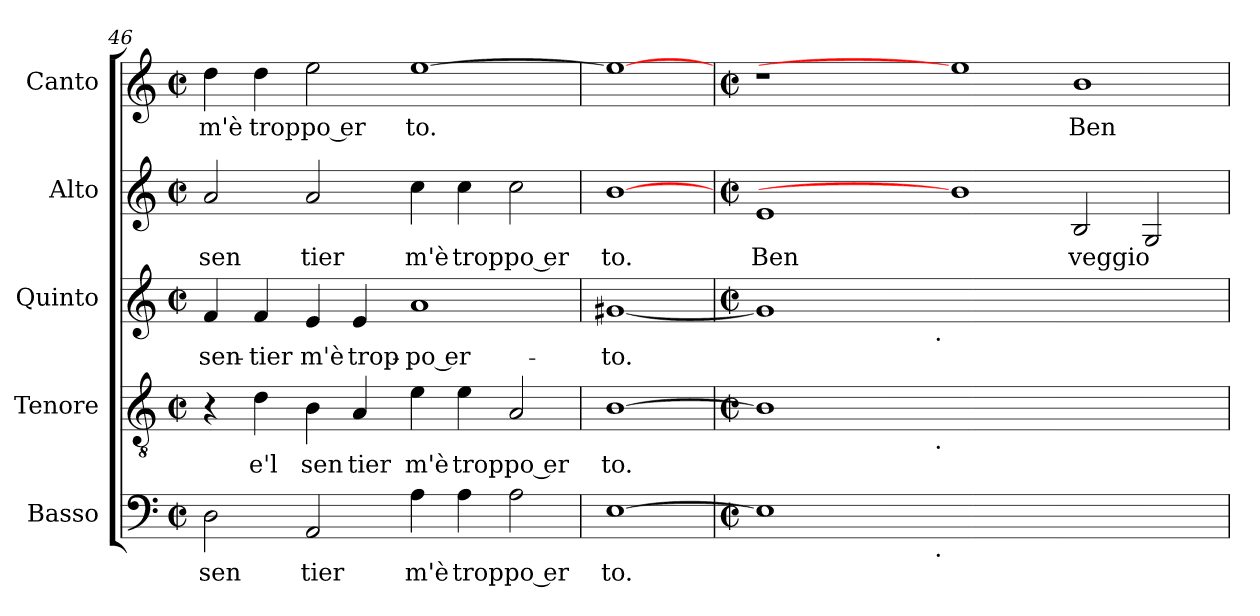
**kern	**text	**kern	**text	**kern	**text	**kern	**text	**kern	**text
*part5	*part5	*part4	*part4	*part3	*part3	*part2	*part2	*part1	*part1
*staff5	*staff5	*staff4	*staff4	*staff3	*staff3	*staff2	*staff2	*staff1	*staff1
*I"Basso	*	*I"Tenore	*	*I"Quinto	*	*I"Alto	*	*I"Canto	*
*clefF4	*	*clefGv2	*	*clefG2	*	*clefG2	*	*clefG2	*
*M2/2	*	*M2/2	*	*M2/2	*	*M2/2	*	*M2/2	*
*met(c|)	*	*met(c|)	*	*met(c|)	*	*met(c|)	*	*met(c|)	*
=46	=46	=46	=46	=46	=46	=46	=46	=46	=46
!	!LO:LY:b:cj	!	!	!	!LO:LY:b:cj	!	!LO:LY:b:cj	!	!LO:LY:b:cj
2D\	sen	4r	.	4f/	sen-	2a/	sen	4dd\	m'è
!	!	!	!LO:LY:b:cj	!	!LO:LY:b:cj	!	!	!	!LO:LY:b:cj
.	.	4d\	e'l	4f/	-tier	.	.	4dd\	trop
!	!LO:LY:b:cj	!	!LO:LY:b:cj	!	!LO:LY:b:cj	!	!LO:LY:b:cj	!	!LO:LY:b:rj
2AA/	tier	4B\	sen	4e/	m'è	2a/	tier	2ee\	po er
!	!	!	!LO:LY:b:cj	!	!LO:LY:b:cj	!	!	!	!
.	.	4A/	tier	4e/	trop-	.	.	.	.
!	!LO:LY:b:cj	!	!LO:LY:b:cj	!	!LO:LY:b:rj	!	!LO:LY:b:cj	!	!LO:LY:b:cj
4A\	m'è	4e\	m'è	1a	-po er-	4cc\	m'è	[>1ee	to.
!	!LO:LY:b:cj	!	!LO:LY:b:cj	!	!	!	!LO:LY:b:cj	!	!
4A\	trop	4e\	trop	.	.	4cc\	trop	.	.
!	!LO:LY:b:rj	!	!LO:LY:b:rj	!	!	!	!LO:LY:b:rj	!	!
2A\	po er	2A/	po er	.	.	2cc\	po er	.	.
=47	=47	=47	=47	=47	=47	=47	=47	=47	=47
!	!LO:LY:b:cj	!	!LO:LY:b:cj	!	!LO:LY:b:cj	!	!LO:LY:b:cj	!	!
[1E	to.	[1B	to.	[1g#X	-to.	[1b	to.	1ee_	.
!!LO:PB:g=z
=48	=48!	=48	=48!	=48	=48!	=48	=48!	=48!	=48!
*M2/2	*	*M2/2	*	*M2/2	*	*M2/2	*	*M2/2	*
*met(c|)	*	*met(c|)	*	*met(c|)	*	*met(c|)	*	*met(c|)	*
!	!	!	!	!	!	!	!LO:LY:b:cj	!	!
*^	*	*^	*	*^	*	*	*	*	*
1E]	2ryy	.	1B]	2ryy	.	1g#]	2ryy	.	1e	Ben	1r	.
.	4ryy	.	.	4ryy	.	.	4ryy	.	.	.	.	.
.	8ryy	.	.	8ryy	.	.	8ryy	.	.	.	.	.
.	16ryy	.	.	16ryy	.	.	16ryy	.	.	.	.	.
.	64ryy	.	.	64ryy	.	.	64ryy	.	.	.	.	.
!	!	!	!	!	!	!	!LO:TX:b:t=.	!	!	!	!	!
!	!	!	!	!LO:TX:b:t=.	!	!	!	!	!	!	!	!
!	!LO:TX:b:t=.	!	!	!	!	!	!	!	!	!	!	!
.	1ryy	.	.	1ryy	.	.	1ryy	.	.	.	.	.
0ryy	.	.	0ryy	.	.	0ryy	.	.	1b]	.	1ee]	.
.	1ryy	.	.	1ryy	.	.	1ryy	.	.	.	.	.
!	!	!	!	!	!	!	!	!	!	!LO:LY:b:cj	!	!LO:LY:b:cj
.	.	.	.	.	.	.	.	.	2B/	veggio	1b	Ben
.	.	.	.	.	.	.	.	.	2G/	.	.	.
.	32.ryy	.	.	32.ryy	.	.	32.ryy	.	.	.	.	.
*v	*v	*	*	*	*	*v	*v	*	*	*	*	*
*	*	*v	*v	*	*	*	*	*	*	*
=	=	=	=	=	=	=	=	=	=
*-	*-	*-	*-	*-	*-	*-	*-	*-	*-
